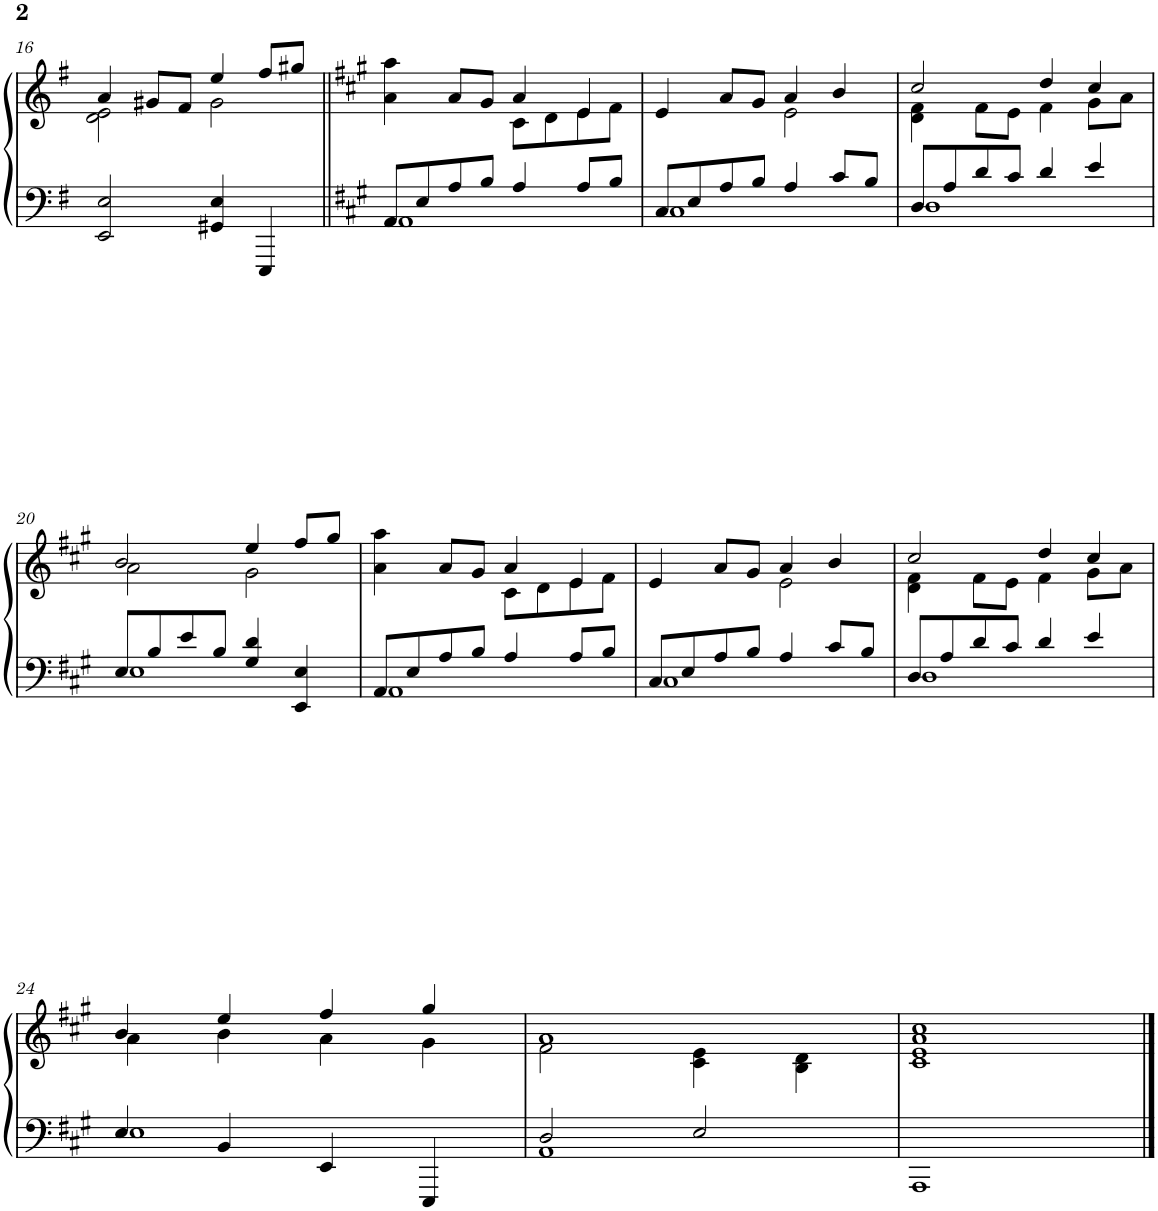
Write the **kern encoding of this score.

**kern	**kern
*part1	*part1
*staff2	*staff1
*I"Piano	*
*I'Pno.	*
!!LO:PB:g=z
*clefF4	*clefG2
*k[f#]	*k[f#]
*M4/4	*M4/4
=16	=16
*	*^
2EE/ 2E/	4a/	2d\ 2e\
.	8g#X/L	.
.	8f#/J	.
4GG#X/ 4E/	4ee/	2g#\
4EEE/	8ff#/L	.
.	8gg#X/J	.
=17||	=17||	=17||
*k[f#c#g#]	*k[f#c#g#]	*
*^	*	*
8AA/L	1AA	4a\ 4aa\	2ryy
8E/	.	.	.
8A/	.	8a/L	.
8B/J	.	8g#/J	.
4A/	.	4a/	8c#\L
.	.	.	8d\
8A/L	.	4e/	8e\
8B/J	.	.	8f#\J
=18	=18	=18	=18
8C#/L	1C#	4e/	2ryy
8E/	.	.	.
8A/	.	8a/L	.
8B/J	.	8g#/J	.
4A/	.	4a/	2e\
8c#/L	.	4b/	.
8B/J	.	.	.
=19	=19	=19	=19
8D/L	1D	2cc#/	4d\ 4f#\
8A/	.	.	.
8d/	.	.	8f#\L
8c#/J	.	.	8e\J
4d/	.	4dd/	4f#\
4e/	.	4cc#/	8g#\L
.	.	.	8a\J
!!LO:LB:g=z	!!
=20	=20	=20	=20
8E/L	1E	2b/	2a\
8B/	.	.	.
8e/	.	.	.
8B/J	.	.	.
4G#/ 4d/	.	4ee/	2g#\
4EE/ 4E/	.	8ff#/L	.
.	.	8gg#/J	.
=21	=21	=21	=21
8AA/L	1AA	4a\ 4aa\	2ryy
8E/	.	.	.
8A/	.	8a/L	.
8B/J	.	8g#/J	.
4A/	.	4a/	8c#\L
.	.	.	8d\
8A/L	.	4e/	8e\
8B/J	.	.	8f#\J
=22	=22	=22	=22
8C#/L	1C#	4e/	2ryy
8E/	.	.	.
8A/	.	8a/L	.
8B/J	.	8g#/J	.
4A/	.	4a/	2e\
8c#/L	.	4b/	.
8B/J	.	.	.
=23	=23	=23	=23
8D/L	1D	2cc#/	4d\ 4f#\
8A/	.	.	.
8d/	.	.	8f#\L
8c#/J	.	.	8e\J
4d/	.	4dd/	4f#\
4e/	.	4cc#/	8g#\L
.	.	.	8a\J
!!LO:LB:g=z	!!
=24	=24	=24	=24
4E/	1E	4b/	4a\
4BB/	.	4ee/	4b\
4EE/	.	4ff#/	4a\
4EEE/	.	4gg#/	4g#\
=25	=25	=25	=25
2D/	1AA	1a	2f#\
2E/	.	.	4c#\ 4e\
.	.	.	4B\ 4d\
*v	*v	*	*
*	*v	*v
=26	=26
1AAA	1c# 1e 1a 1cc#
==	==
*-	*-
